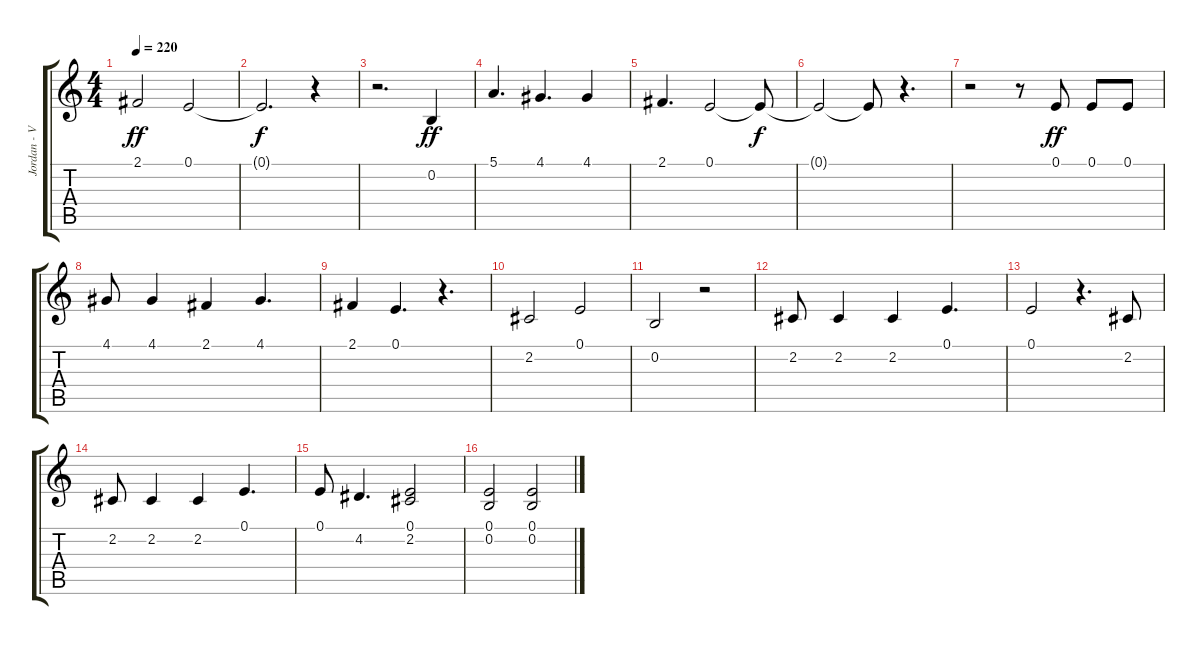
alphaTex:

\track ("Jordan - Vocals" "Jordan - V") {instrument oboe}
\staff {score tabs}
\tuning (E4 B3 G3 D3 A2 E2) {hide}
\ts (4 4)
\tempo 220
\clef g2
\ks c
2.1.2{dy ff} 0.1.2 |
0.1{t}.2{d dy f} r.4 |
r.2{d} 0.2.4{dy ff} |
5.1.4{d} 4.1.4{d} 4.1.4 |
2.1.4{d} 0.1.2 0.1{t}.8{dy f} |
0.1{t}.2 0.1{t}.8 r.4{d} |
r.2 r.8 0.1.8{dy ff} 0.1.8 0.1.8 |
4.1.8 4.1.4 2.1.4 4.1.4{d} |
2.1.4 0.1.4{d} r.4{d} |
2.2.2 0.1.2 |
0.2.2 r.2 |
2.2.8 2.2.4 2.2.4 0.1.4{d} |
0.1.2 r.4{d} 2.2.8 |
2.2.8 2.2.4 2.2.4 0.1.4{d} |
0.1.8 4.2.4{d} (0.1 2.2).2 |
(0.1 0.2).2 (0.1 0.2).2
